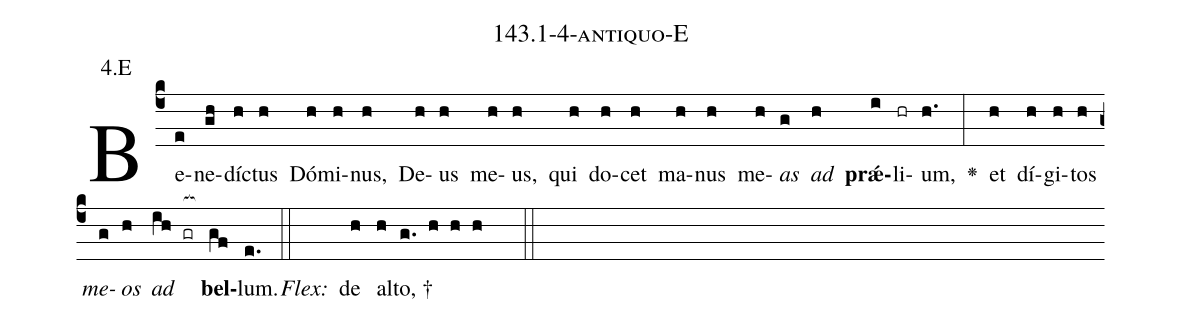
name: 143.1-4-antiquo-E;
annotation: 4.E;
%%
(c4)Be(e)ne(gh)díc(h)tus(h) Dó(h)mi(h)nus,(h) De(h)us(h) me(h)us,(h) qui(h) do(h)cet(h) ma(h)nus(h) me(h)<i>as</i>(g) <i>ad</i>(h) <b>prǽ</b>(i)li(hr)um,(h.) <v>\greheightstar</v>(:) et(h) dí(h)gi(h)tos(h) <i>me</i>(g)<i>os</i>(h) <i>ad</i>(ih gr[ocb:1{]) <b>bel</b>(gf[ocb:0}])lum.(e.) (::)
<i>Flex:</i>()  de(h) al(h)to, †(g. h h h  ::)

%E(h) u(g) o(h) u(ih) a(gf) e.(e.) (::)
